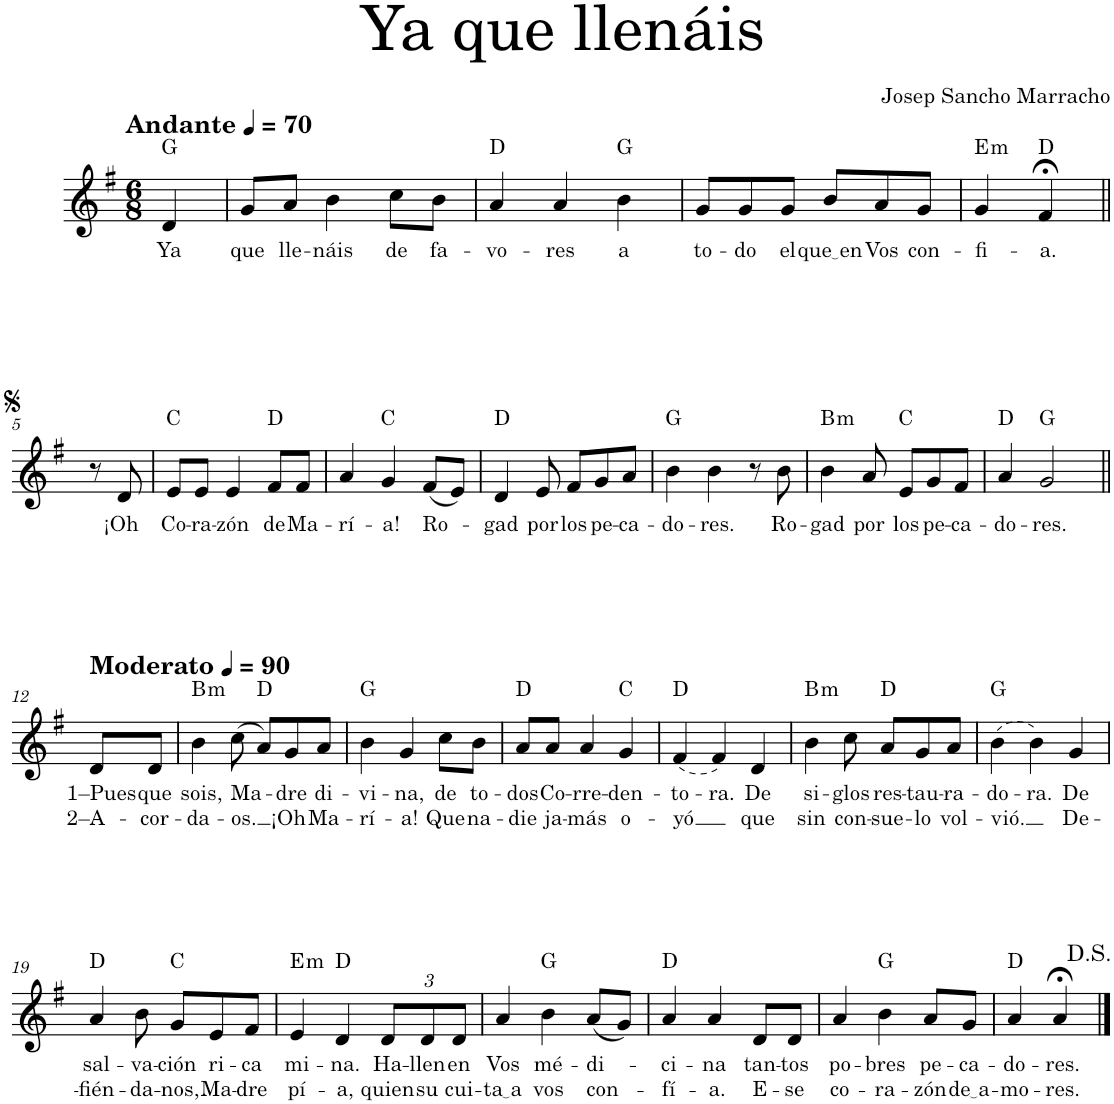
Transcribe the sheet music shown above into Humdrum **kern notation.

**kern	**text	**text	**harte
*part1	*part1	*part1	*part1
*staff1	*staff1	*staff1	*
*I"Soprano	*	*	*
*I'S.	*	*	*
*clefG2	*	*	*
*k[f#]	*	*	*
*M6/8	*	*	*
*MM70	*	*	*
=	=	=	=
!LO:TX:a:B:t=Andante	!	!	!
!	!LO:LY:b	!	!
4d/	Ya	.	G:maj
=1	=1	=1	=1
!	!LO:LY:b	!	!
8g/L	que	.	.
!	!LO:LY:b	!	!
8a/J	lle-	.	.
!	!LO:LY:b	!	!
4b\	-náis	.	.
!	!LO:LY:b	!	!
8cc\L	de	.	.
!	!LO:LY:b	!	!
8b\J	fa-	.	.
=2	=2	=2	=2
!	!LO:LY:b	!	!
4a/	-vo-	.	D:maj
!	!LO:LY:b	!	!
4a/	-res	.	.
!	!LO:LY:b	!	!
4b\	a	.	G:maj
=3	=3	=3	=3
!	!LO:LY:b	!	!
8g/L	to-	.	.
!	!LO:LY:b	!	!
8g/	-do	.	.
!	!LO:LY:b	!	!
8g/J	el	.	.
!	!LO:LY:b	!	!
8b/L	que en	.	.
!	!LO:LY:b	!	!
8a/	Vos	.	.
!	!LO:LY:b	!	!
8g/J	con-	.	.
=4	=4	=4	=4
!	!LO:LY:b	!	!LO:H:kt=m
4g/	-fi-	.	E:min
!	!LO:LY:b	!	!
4f#;</	-a.	.	D:maj
!!LO:LB:g=z
=5||	=5||	=5||	=5||
8r	.	.	.
!	!LO:LY:b	!	!
8d/	¡Oh	.	.
=6	=6	=6	=6
!	!LO:LY:b	!	!
8e/L	Co-	.	C:maj
!	!LO:LY:b	!	!
8e/J	-ra-	.	.
!	!LO:LY:b	!	!
4e/	-zón	.	.
!	!LO:LY:b	!	!
8f#/L	de	.	D:maj
!	!LO:LY:b	!	!
8f#/J	Ma-	.	.
=7	=7	=7	=7
!	!LO:LY:b	!	!
4a/	-rí-	.	.
!	!LO:LY:b	!	!
4g/	-a!	.	C:maj
!	!LO:LY:b	!	!
(8f#/L	Ro-	.	.
8e/J)	.	.	.
=8	=8	=8	=8
!	!LO:LY:b	!	!
4d/	-gad	.	D:maj
!	!LO:LY:b	!	!
8e/	por	.	.
!	!LO:LY:b	!	!
8f#/L	los	.	.
!	!LO:LY:b	!	!
8g/	pe-	.	.
!	!LO:LY:b	!	!
8a/J	-ca-	.	.
=9	=9	=9	=9
!	!LO:LY:b	!	!
4b\	-do-	.	G:maj
!	!LO:LY:b	!	!
4b\	-res.	.	.
8r	.	.	.
!	!LO:LY:b	!	!
8b\	Ro-	.	.
=10	=10	=10	=10
!	!LO:LY:b	!	!LO:H:kt=m
4b\	-gad	.	B:min
!	!LO:LY:b	!	!
8a/	por	.	.
!	!LO:LY:b	!	!
8e/L	los	.	C:maj
!	!LO:LY:b	!	!
8g/	pe-	.	.
!	!LO:LY:b	!	!
8f#/J	-ca-	.	.
=11	=11	=11	=11
!	!LO:LY:b	!	!
4a/	-do-	.	D:maj
!	!LO:LY:b	!	!
2g/	-res.	.	G:maj
!!LO:LB:g=z
=12||	=12||	=12||	=12||
*MM90	*	*	*
!LO:TX:a:B:t=Moderato	!	!	!
!	!LO:LY:b	!LO:LY:b	!
8d/L	1–Pues	2–A-	.
!	!LO:LY:b	!LO:LY:b	!
8d/J	que	-cor-	.
=13	=13	=13	=13
!	!LO:LY:b	!LO:LY:b	!LO:H:kt=m
4b\	sois,	-da-	B:min
!	!LO:LY:b	!LO:LY:b	!
(8cc\	Ma-	-os.	.
8a/L)	.	.	D:maj
!	!LO:LY:b	!LO:LY:b	!
8g/	-dre	¡Oh	.
!	!LO:LY:b	!LO:LY:b	!
8a/J	di-	Ma-	.
=14	=14	=14	=14
!	!LO:LY:b	!LO:LY:b	!
4b\	-vi-	-rí-	G:maj
!	!LO:LY:b	!LO:LY:b	!
4g/	-na,	-a!	.
!	!LO:LY:b	!LO:LY:b	!
8cc\L	de	Que	.
!	!LO:LY:b	!LO:LY:b	!
8b\J	to-	na-	.
=15	=15	=15	=15
!	!LO:LY:b	!LO:LY:b	!
8a/L	-dos	-die	D:maj
!	!LO:LY:b	!LO:LY:b	!
8a/J	Co-	ja-	.
!	!LO:LY:b	!LO:LY:b	!
4a/	-rre-	-más	.
!	!LO:LY:b	!LO:LY:b	!
4g/	-den-	o-	C:maj
=16	=16	=16	=16
!	!LO:LY:b	!LO:LY:b	!
(4f#/	-to-	-yó	D:maj
!	!LO:LY:b	!	!
4f#/)	-ra.	.	.
!	!LO:LY:b	!LO:LY:b	!
4d/	De	que	.
=17	=17	=17	=17
!	!LO:LY:b	!LO:LY:b	!LO:H:kt=m
4b\	si-	sin	B:min
!	!LO:LY:b	!LO:LY:b	!
8cc\	-glos	con-	.
!	!LO:LY:b	!LO:LY:b	!
8a/L	res-	-sue-	D:maj
!	!LO:LY:b	!LO:LY:b	!
8g/	-tau-	-lo	.
!	!LO:LY:b	!LO:LY:b	!
8a/J	-ra-	vol-	.
=18	=18	=18	=18
!	!LO:LY:b	!LO:LY:b	!
(4b\	-do-	-vió.	G:maj
!	!LO:LY:b	!	!
4b\)	-ra.	.	.
!	!LO:LY:b	!LO:LY:b	!
4g/	De	De-	.
!!LO:LB:g=z
=19	=19	=19	=19
!	!LO:LY:b	!LO:LY:b	!
4a/	sal-	-fién-	D:maj
!	!LO:LY:b	!LO:LY:b	!
8b\	-va-	-da-	.
!	!LO:LY:b	!LO:LY:b	!
8g/L	-ción	-nos,	C:maj
!	!LO:LY:b	!LO:LY:b	!
8e/	ri-	Ma-	.
!	!LO:LY:b	!LO:LY:b	!
8f#/J	-ca	-dre	.
=20	=20	=20	=20
!	!LO:LY:b	!LO:LY:b	!LO:H:kt=m
4e/	mi-	pí-	E:min
!	!LO:LY:b	!LO:LY:b	!
4d/	-na.	-a,	D:maj
*Xbrackettup	*	*	*
!	!LO:LY:b	!LO:LY:b	!
12d/L	Ha-	quien	.
!	!LO:LY:b	!LO:LY:b	!
12d/	-llen	su	.
!	!LO:LY:b	!LO:LY:b	!
12d/J	en	cui-	.
=21	=21	=21	=21
!	!LO:LY:b	!LO:LY:b	!
4a/	Vos	ta a	.
!	!LO:LY:b	!LO:LY:b	!
4b\	mé-	vos	G:maj
!	!LO:LY:b	!LO:LY:b	!
(8a/L	-di-	con-	.
8g/J)	.	.	.
=22	=22	=22	=22
!	!LO:LY:b	!LO:LY:b	!
4a/	-ci-	-fí-	D:maj
!	!LO:LY:b	!LO:LY:b	!
4a/	-na	-a.	.
!	!LO:LY:b	!LO:LY:b	!
8d/L	tan-	E-	.
!	!LO:LY:b	!LO:LY:b	!
8d/J	-tos	-se	.
=23	=23	=23	=23
!	!LO:LY:b	!LO:LY:b	!
4a/	po-	co-	.
!	!LO:LY:b	!LO:LY:b	!
4b\	-bres	-ra-	G:maj
!	!LO:LY:b	!LO:LY:b	!
8a/L	pe-	-zón	.
!	!LO:LY:b	!LO:LY:b	!
8g/J	-ca-	de a	.
=24	=24	=24	=24
!	!LO:LY:b	!LO:LY:b	!
4a/	-do-	-mo-	D:maj
!	!LO:LY:b	!LO:LY:b	!
4a;</	-res.	-res.	.
==	==	==	==
*-	*-	*-	*-
